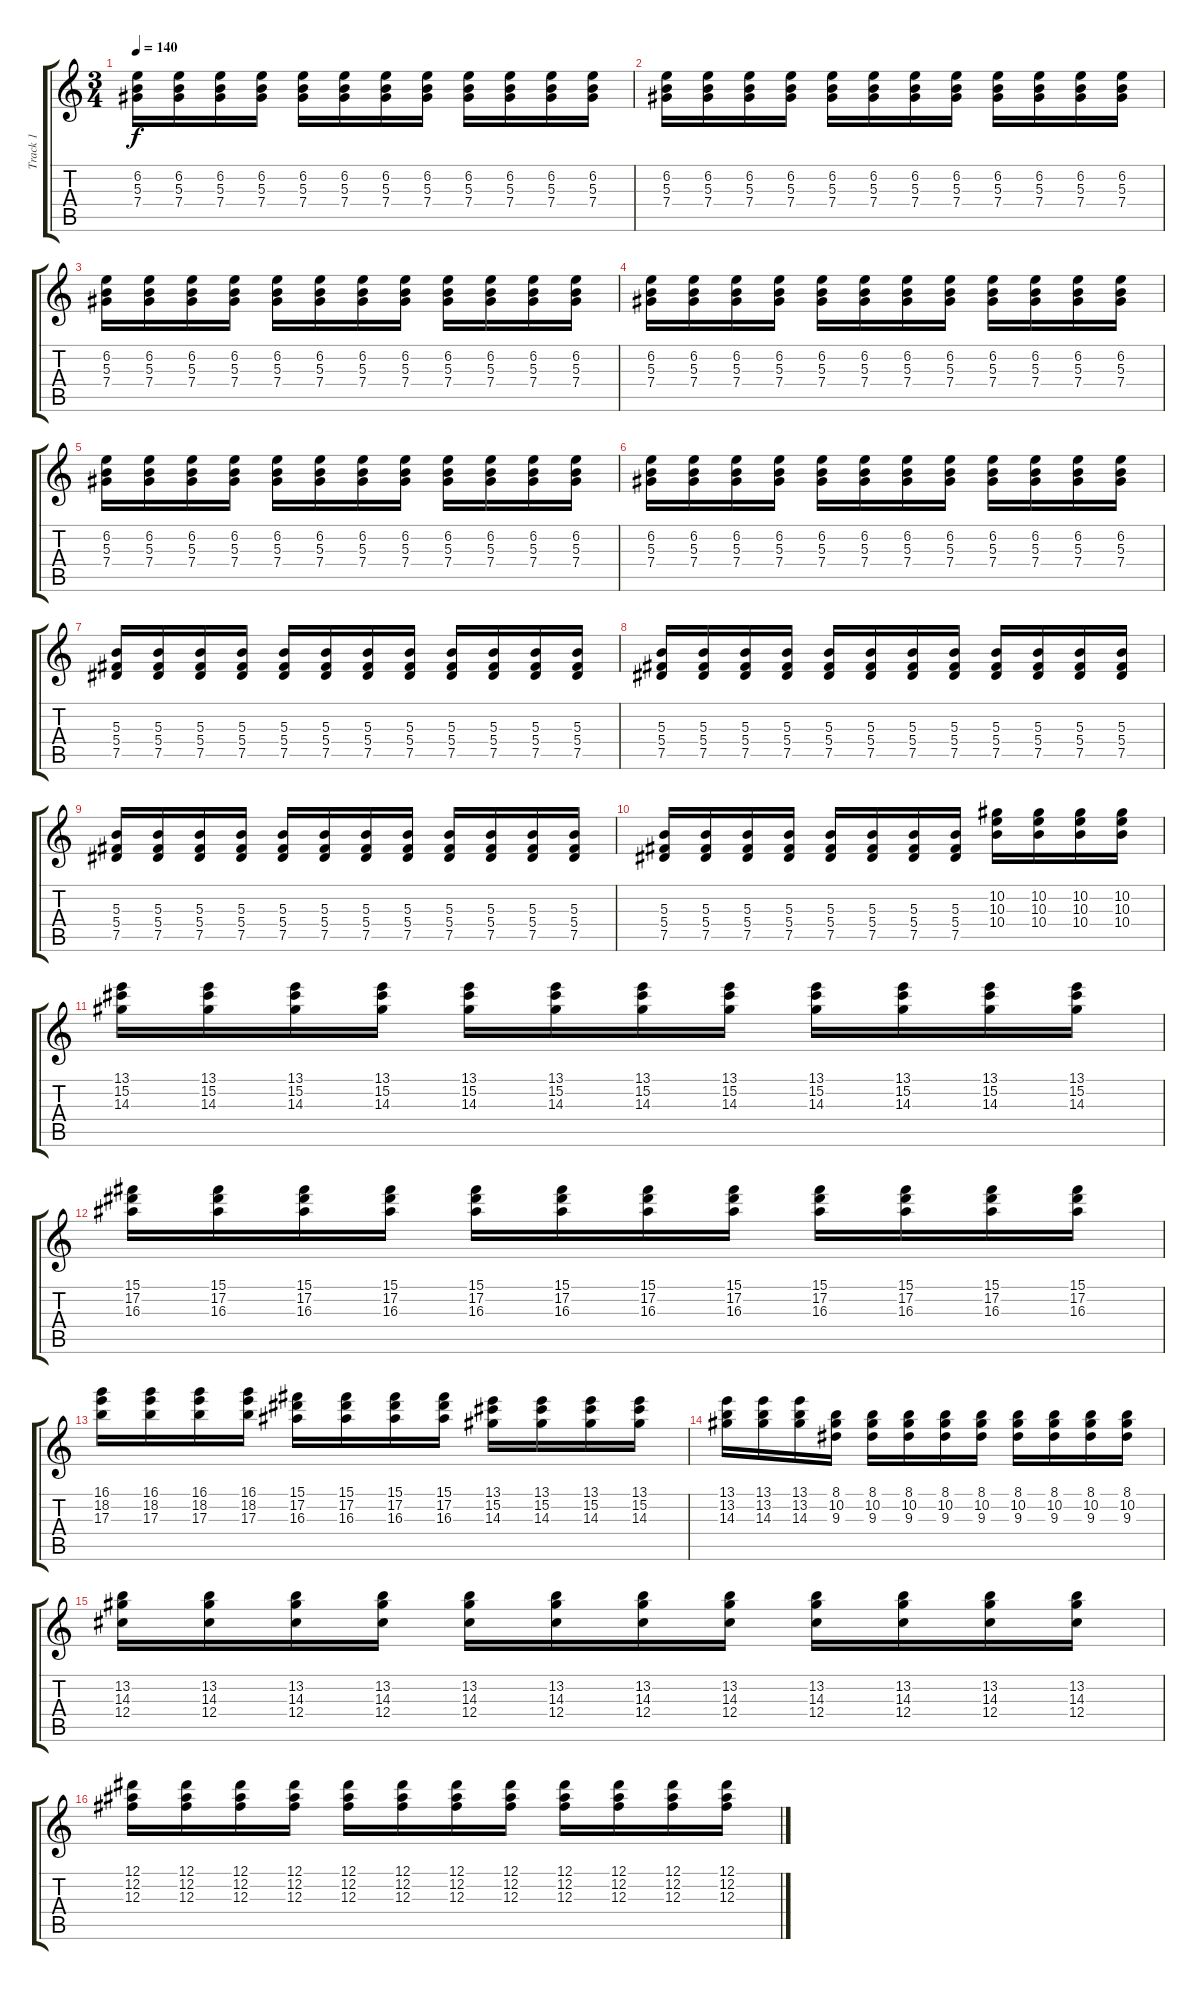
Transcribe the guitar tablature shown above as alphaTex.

\track ("Track 1" "Track 1") {instrument acousticguitarnylon}
\staff {score tabs}
\tuning (Eb4 Bb3 Gb3 Db3 Ab2 Eb2) {hide}
\ts (3 4)
\tempo 140
\clef g2
\ks c
(6.2 5.3 7.4).16{dy f} (6.2 5.3 7.4).16 (6.2 5.3 7.4).16 (6.2 5.3 7.4).16 (6.2 5.3 7.4).16 (6.2 5.3 7.4).16 (6.2 5.3 7.4).16 (6.2 5.3 7.4).16 (6.2 5.3 7.4).16 (6.2 5.3 7.4).16 (6.2 5.3 7.4).16 (6.2 5.3 7.4).16 |
(6.2 5.3 7.4).16 (6.2 5.3 7.4).16 (6.2 5.3 7.4).16 (6.2 5.3 7.4).16 (6.2 5.3 7.4).16 (6.2 5.3 7.4).16 (6.2 5.3 7.4).16 (6.2 5.3 7.4).16 (6.2 5.3 7.4).16 (6.2 5.3 7.4).16 (6.2 5.3 7.4).16 (6.2 5.3 7.4).16 |
(6.2 5.3 7.4).16 (6.2 5.3 7.4).16 (6.2 5.3 7.4).16 (6.2 5.3 7.4).16 (6.2 5.3 7.4).16 (6.2 5.3 7.4).16 (6.2 5.3 7.4).16 (6.2 5.3 7.4).16 (6.2 5.3 7.4).16 (6.2 5.3 7.4).16 (6.2 5.3 7.4).16 (6.2 5.3 7.4).16 |
(6.2 5.3 7.4).16 (6.2 5.3 7.4).16 (6.2 5.3 7.4).16 (6.2 5.3 7.4).16 (6.2 5.3 7.4).16 (6.2 5.3 7.4).16 (6.2 5.3 7.4).16 (6.2 5.3 7.4).16 (6.2 5.3 7.4).16 (6.2 5.3 7.4).16 (6.2 5.3 7.4).16 (6.2 5.3 7.4).16 |
(6.2 5.3 7.4).16 (6.2 5.3 7.4).16 (6.2 5.3 7.4).16 (6.2 5.3 7.4).16 (6.2 5.3 7.4).16 (6.2 5.3 7.4).16 (6.2 5.3 7.4).16 (6.2 5.3 7.4).16 (6.2 5.3 7.4).16 (6.2 5.3 7.4).16 (6.2 5.3 7.4).16 (6.2 5.3 7.4).16 |
(6.2 5.3 7.4).16 (6.2 5.3 7.4).16 (6.2 5.3 7.4).16 (6.2 5.3 7.4).16 (6.2 5.3 7.4).16 (6.2 5.3 7.4).16 (6.2 5.3 7.4).16 (6.2 5.3 7.4).16 (6.2 5.3 7.4).16 (6.2 5.3 7.4).16 (6.2 5.3 7.4).16 (6.2 5.3 7.4).16 |
(5.3 5.4 7.5).16 (5.3 5.4 7.5).16 (5.3 5.4 7.5).16 (5.3 5.4 7.5).16 (5.3 5.4 7.5).16 (5.3 5.4 7.5).16 (5.3 5.4 7.5).16 (5.3 5.4 7.5).16 (5.3 5.4 7.5).16 (5.3 5.4 7.5).16 (5.3 5.4 7.5).16 (5.3 5.4 7.5).16 |
(5.3 5.4 7.5).16 (5.3 5.4 7.5).16 (5.3 5.4 7.5).16 (5.3 5.4 7.5).16 (5.3 5.4 7.5).16 (5.3 5.4 7.5).16 (5.3 5.4 7.5).16 (5.3 5.4 7.5).16 (5.3 5.4 7.5).16 (5.3 5.4 7.5).16 (5.3 5.4 7.5).16 (5.3 5.4 7.5).16 |
(5.3 5.4 7.5).16 (5.3 5.4 7.5).16 (5.3 5.4 7.5).16 (5.3 5.4 7.5).16 (5.3 5.4 7.5).16 (5.3 5.4 7.5).16 (5.3 5.4 7.5).16 (5.3 5.4 7.5).16 (5.3 5.4 7.5).16 (5.3 5.4 7.5).16 (5.3 5.4 7.5).16 (5.3 5.4 7.5).16 |
(5.3 5.4 7.5).16 (5.3 5.4 7.5).16 (5.3 5.4 7.5).16 (5.3 5.4 7.5).16 (5.3 5.4 7.5).16 (5.3 5.4 7.5).16 (5.3 5.4 7.5).16 (5.3 5.4 7.5).16 (10.2 10.3 10.4).16 (10.2 10.3 10.4).16 (10.2 10.3 10.4).16 (10.2 10.3 10.4).16 |
(13.1 15.2 14.3).16 (13.1 15.2 14.3).16 (13.1 15.2 14.3).16 (13.1 15.2 14.3).16 (13.1 15.2 14.3).16 (13.1 15.2 14.3).16 (13.1 15.2 14.3).16 (13.1 15.2 14.3).16 (13.1 15.2 14.3).16 (13.1 15.2 14.3).16 (13.1 15.2 14.3).16 (13.1 15.2 14.3).16 |
(15.1 17.2 16.3).16 (15.1 17.2 16.3).16 (15.1 17.2 16.3).16 (15.1 17.2 16.3).16 (15.1 17.2 16.3).16 (15.1 17.2 16.3).16 (15.1 17.2 16.3).16 (15.1 17.2 16.3).16 (15.1 17.2 16.3).16 (15.1 17.2 16.3).16 (15.1 17.2 16.3).16 (15.1 17.2 16.3).16 |
(16.1 18.2 17.3).16 (16.1 18.2 17.3).16 (16.1 18.2 17.3).16 (16.1 18.2 17.3).16 (15.1 17.2 16.3).16 (15.1 17.2 16.3).16 (15.1 17.2 16.3).16 (15.1 17.2 16.3).16 (13.1 15.2 14.3).16 (13.1 15.2 14.3).16 (13.1 15.2 14.3).16 (13.1 15.2 14.3).16 |
(13.1 13.2 14.3).16 (13.1 13.2 14.3).16 (13.1 13.2 14.3).16 (8.1 10.2 9.3).16 (8.1 10.2 9.3).16 (8.1 10.2 9.3).16 (8.1 10.2 9.3).16 (8.1 10.2 9.3).16 (8.1 10.2 9.3).16 (8.1 10.2 9.3).16 (8.1 10.2 9.3).16 (8.1 10.2 9.3).16 |
(13.2 14.3 12.4).16 (13.2 14.3 12.4).16 (13.2 14.3 12.4).16 (13.2 14.3 12.4).16 (13.2 14.3 12.4).16 (13.2 14.3 12.4).16 (13.2 14.3 12.4).16 (13.2 14.3 12.4).16 (13.2 14.3 12.4).16 (13.2 14.3 12.4).16 (13.2 14.3 12.4).16 (13.2 14.3 12.4).16 |
(12.1 12.2 12.3).16 (12.1 12.2 12.3).16 (12.1 12.2 12.3).16 (12.1 12.2 12.3).16 (12.1 12.2 12.3).16 (12.1 12.2 12.3).16 (12.1 12.2 12.3).16 (12.1 12.2 12.3).16 (12.1 12.2 12.3).16 (12.1 12.2 12.3).16 (12.1 12.2 12.3).16 (12.1 12.2 12.3).16
